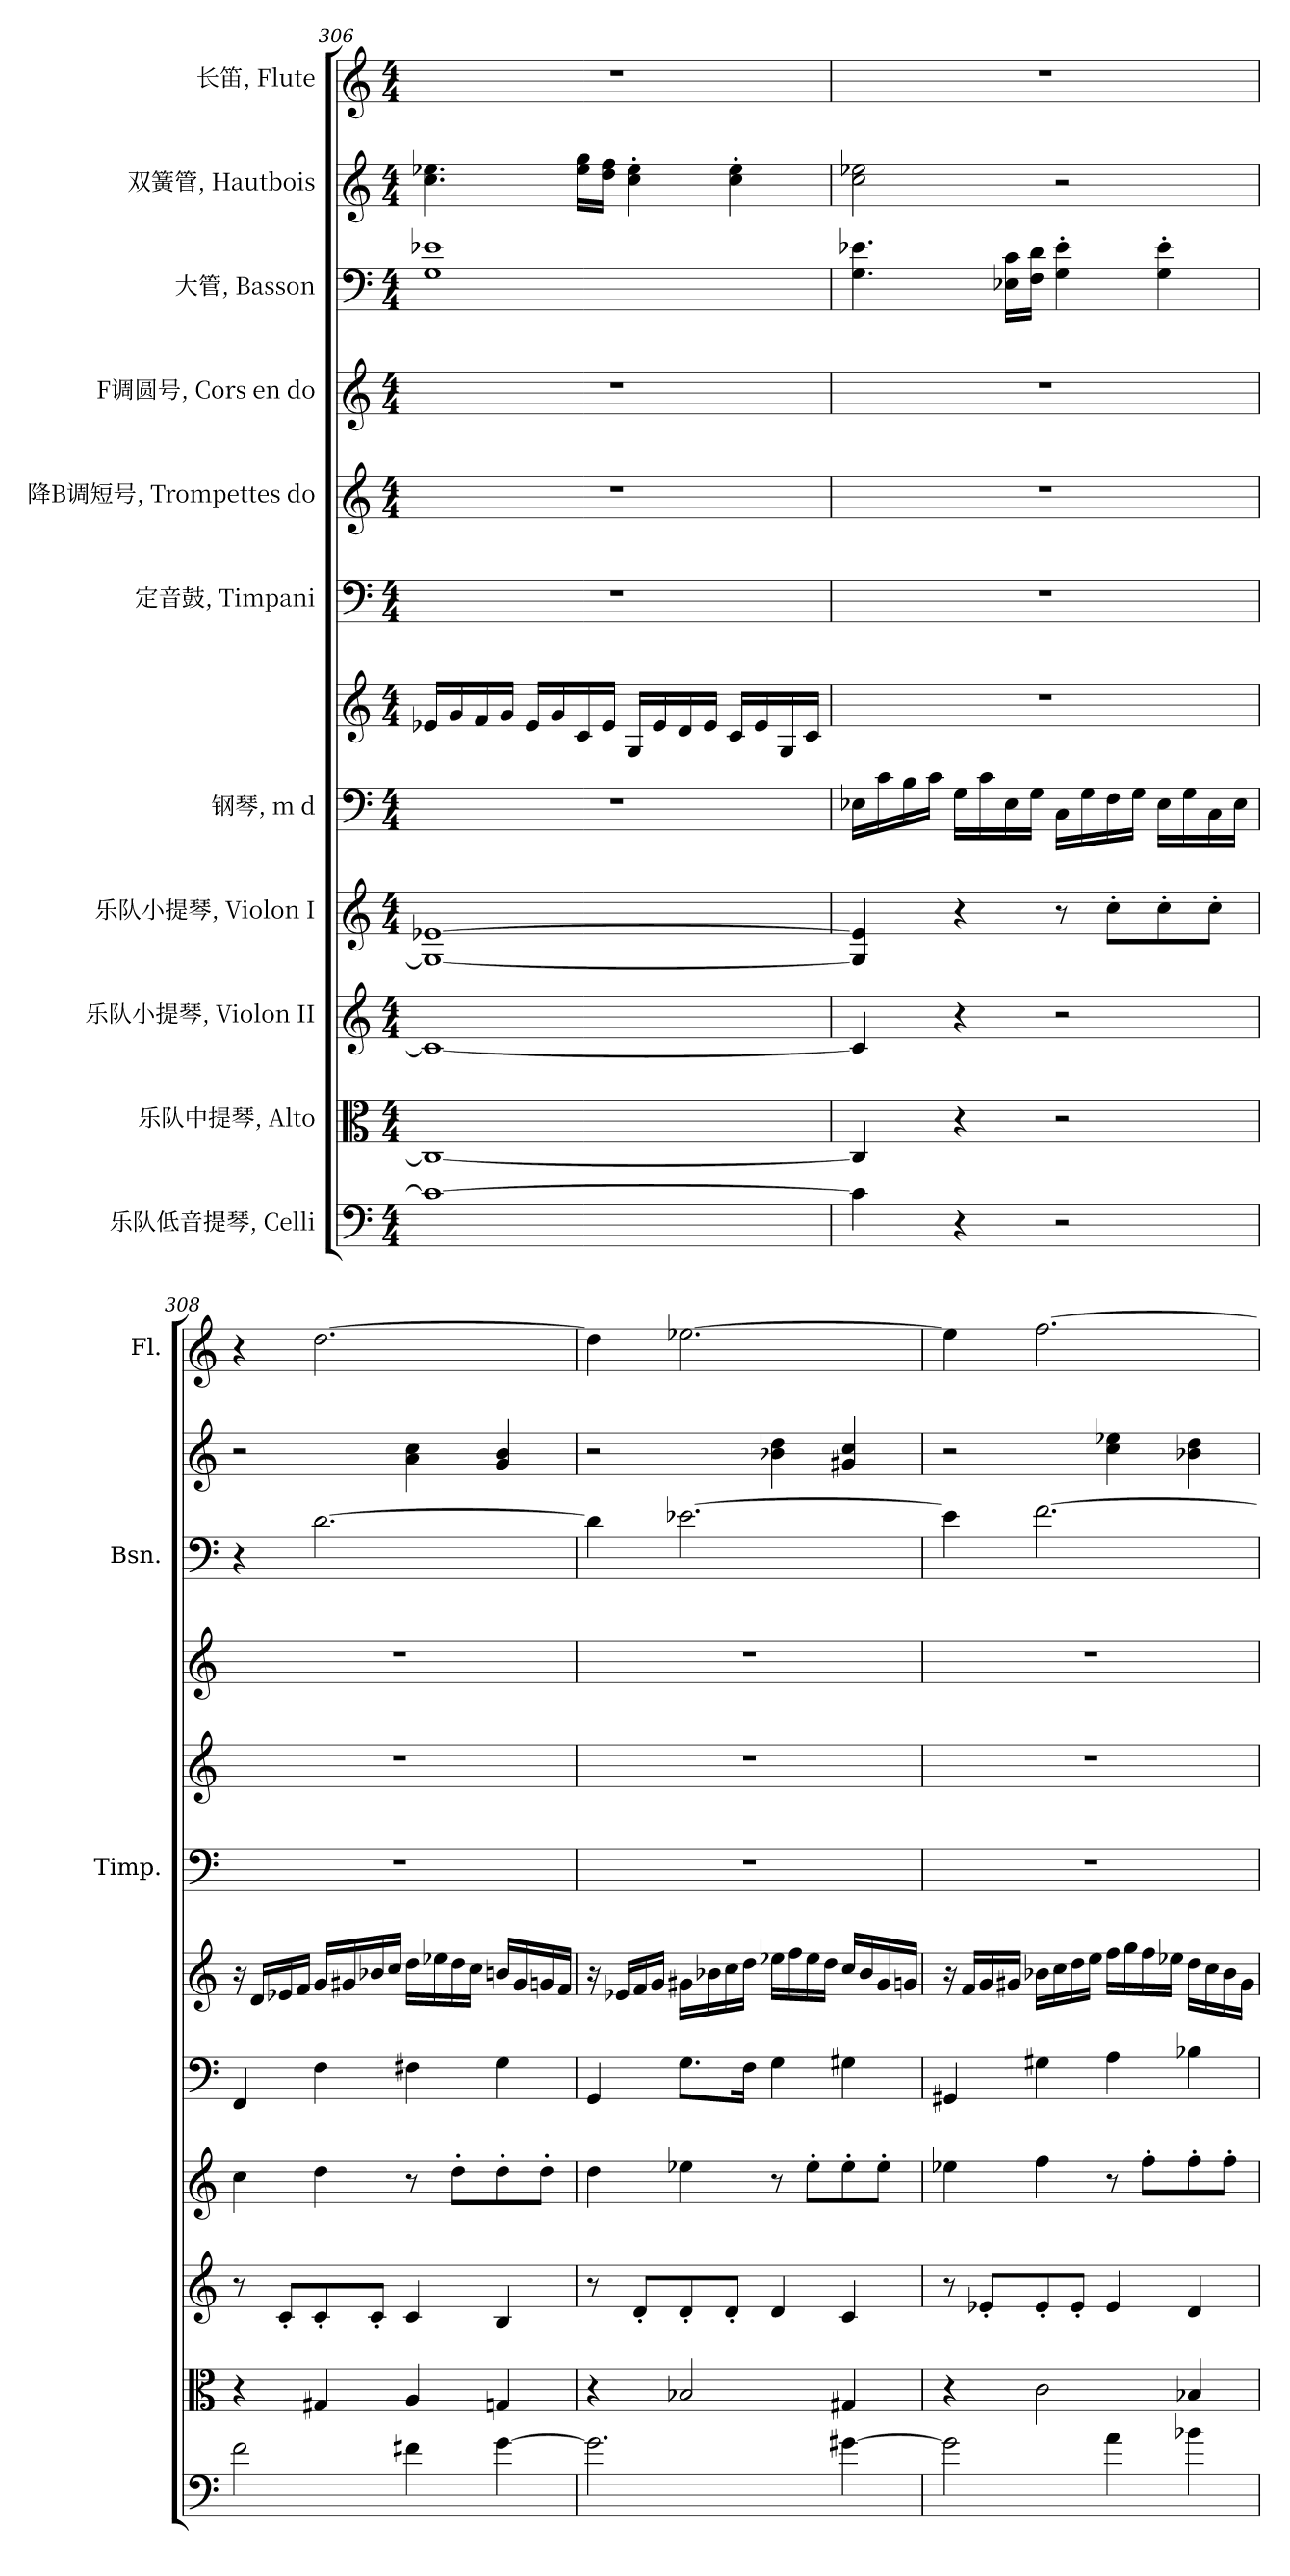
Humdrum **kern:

**kern	**kern	**kern	**kern	**kern	**kern	**kern	**kern	**kern	**kern	**kern	**kern
*part11	*part10	*part9	*part8	*part7	*part7	*part6	*part5	*part4	*part3	*part2	*part1
*staff12	*staff11	*staff10	*staff9	*staff8	*staff7	*staff6	*staff5	*staff4	*staff3	*staff2	*staff1
*I"乐队低音提琴, Celli	*I"乐队中提琴, Alto	*I"乐队小提琴, Violon II	*I"乐队小提琴, Violon I	*I"钢琴, m d	*	*I"定音鼓, Timpani	*I"降B调短号, Trompettes do	*I"F调圆号, Cors en do	*I"大管, Basson	*I"双簧管, Hautbois	*I"长笛, Flute
*	*	*	*	*	*	*I'Timp.	*	*	*I'Bsn.	*	*I'Fl.
*clefF4	*clefC3	*clefG2	*clefG2	*clefF4	*clefG2	*clefF4	*clefG2	*clefG2	*clefF4	*clefG2	*clefG2
*ITrd7c12	*	*	*	*	*	*	*ITrd1c2	*ITrd4c7	*	*	*
*k[]	*k[]	*k[]	*k[]	*k[]	*k[]	*k[]	*k[b-e-]	*k[b-]	*k[]	*k[]	*k[]
*M4/4	*M4/4	*M4/4	*M4/4	*M4/4	*M4/4	*M4/4	*M4/4	*M4/4	*M4/4	*M4/4	*M4/4
=306	=306	=306	=306	=306	=306	=306	=306	=306	=306	=306	=306
1C_	1C_	1c_	1G_ [1e-X	1r	16e-X/LL	1r	1r	1r	1G 1e-X	4.cc\ 4.ee-X\	1r
.	.	.	.	.	16g/	.	.	.	.	.	.
.	.	.	.	.	16f/	.	.	.	.	.	.
.	.	.	.	.	16g/JJ	.	.	.	.	.	.
.	.	.	.	.	16e-/LL	.	.	.	.	.	.
.	.	.	.	.	16g/	.	.	.	.	.	.
.	.	.	.	.	16c/	.	.	.	.	16ee-\ 16gg\LL	.
.	.	.	.	.	16e-/JJ	.	.	.	.	16dd\ 16ff\JJ	.
.	.	.	.	.	16G/LL	.	.	.	.	4cc\' 4ee-\'	.
.	.	.	.	.	16e-/	.	.	.	.	.	.
.	.	.	.	.	16d/	.	.	.	.	.	.
.	.	.	.	.	16e-/JJ	.	.	.	.	.	.
.	.	.	.	.	16c/LL	.	.	.	.	4cc\' 4ee-\'	.
.	.	.	.	.	16e-/	.	.	.	.	.	.
.	.	.	.	.	16G/	.	.	.	.	.	.
.	.	.	.	.	16c/JJ	.	.	.	.	.	.
!!LO:PB:g=z
=307	=307	=307	=307	=307	=307	=307	=307	=307	=307	=307	=307
4C\]	4C/]	4c/]	4G/] 4e-/]	16E-X\LL	1r	1r	1r	1r	4.G\ 4.e-X\	2cc\ 2ee-X\	1r
.	.	.	.	16c\	.	.	.	.	.	.	.
.	.	.	.	16B\	.	.	.	.	.	.	.
.	.	.	.	16c\JJ	.	.	.	.	.	.	.
4r	4r	4r	4r	16G\LL	.	.	.	.	.	.	.
.	.	.	.	16c\	.	.	.	.	.	.	.
.	.	.	.	16E-\	.	.	.	.	16E-X\ 16c\LL	.	.
.	.	.	.	16G\JJ	.	.	.	.	16F\ 16d\JJ	.	.
2r	2r	2r	8r	16C\LL	.	.	.	.	4G\' 4e-\'	2r	.
.	.	.	.	16G\	.	.	.	.	.	.	.
.	.	.	8cc'\L	16F\	.	.	.	.	.	.	.
.	.	.	.	16G\JJ	.	.	.	.	.	.	.
.	.	.	8cc'\	16E-\LL	.	.	.	.	4G\' 4e-\'	.	.
.	.	.	.	16G\	.	.	.	.	.	.	.
.	.	.	8cc'\J	16C\	.	.	.	.	.	.	.
.	.	.	.	16E-\JJ	.	.	.	.	.	.	.
=308	=308	=308	=308	=308	=308	=308	=308	=308	=308	=308	=308
2F\	4r	8r	4cc\	4FF/	16r	1r	1r	1r	4r	2r	4r
.	.	.	.	.	16d/LL	.	.	.	.	.	.
.	.	8c'/L	.	.	16e-X/	.	.	.	.	.	.
.	.	.	.	.	16f/JJ	.	.	.	.	.	.
.	4G#X/	8c'/	4dd\	4F\	16g/LL	.	.	.	[2.d\	.	[2.dd\
.	.	.	.	.	16g#X/	.	.	.	.	.	.
.	.	8c'/J	.	.	16b-X/	.	.	.	.	.	.
.	.	.	.	.	16cc/JJ	.	.	.	.	.	.
4F#X\	4A/	4c/	8r	4F#X\	16dd\LL	.	.	.	.	4a\ 4cc\	.
.	.	.	.	.	16ee-X\	.	.	.	.	.	.
.	.	.	8dd'\L	.	16dd\	.	.	.	.	.	.
.	.	.	.	.	16cc\JJ	.	.	.	.	.	.
[4G\	4Gn/	4B/	8dd'\	4G\	16bn/LL	.	.	.	.	4g/ 4b/	.
.	.	.	.	.	16g#/	.	.	.	.	.	.
.	.	.	8dd'\J	.	16gn/	.	.	.	.	.	.
.	.	.	.	.	16f/JJ	.	.	.	.	.	.
!!LO:PB:g=z
=309	=309	=309	=309	=309	=309	=309	=309	=309	=309	=309	=309
2.G\]	4r	8r	4dd\	4GG/	16r	1r	1r	1r	4d\]	2r	4dd\]
.	.	.	.	.	16e-X/LL	.	.	.	.	.	.
.	.	8d'/L	.	.	16f/	.	.	.	.	.	.
.	.	.	.	.	16g/JJ	.	.	.	.	.	.
.	2B-X/	8d'/	4ee-X\	8.G\L	16g#X\LL	.	.	.	[2.e-X\	.	[2.ee-X\
.	.	.	.	.	16b-X\	.	.	.	.	.	.
.	.	8d'/J	.	.	16cc\	.	.	.	.	.	.
.	.	.	.	16F\Jk	16dd\JJ	.	.	.	.	.	.
.	.	4d/	8r	4G\	16ee-X\LL	.	.	.	.	4b-X\ 4dd\	.
.	.	.	.	.	16ff\	.	.	.	.	.	.
.	.	.	8ee-'\L	.	16ee-\	.	.	.	.	.	.
.	.	.	.	.	16dd\JJ	.	.	.	.	.	.
[4G#X\	4G#X/	4c/	8ee-'\	4G#X\	16cc/LL	.	.	.	.	4g#X/ 4cc/	.
.	.	.	.	.	16b-/	.	.	.	.	.	.
.	.	.	8ee-'\J	.	16g#/	.	.	.	.	.	.
.	.	.	.	.	16gn/JJ	.	.	.	.	.	.
=310	=310	=310	=310	=310	=310	=310	=310	=310	=310	=310	=310
2G#\]	4r	8r	4ee-X\	4GG#X/	16r	1r	1r	1r	4e-\]	2r	4ee-\]
.	.	.	.	.	16f/LL	.	.	.	.	.	.
.	.	8e-X'/L	.	.	16g/	.	.	.	.	.	.
.	.	.	.	.	16g#X/JJ	.	.	.	.	.	.
.	2c\	8e-'/	4ff\	4G#X\	16b-X\LL	.	.	.	[2.f\	.	[2.ff\
.	.	.	.	.	16cc\	.	.	.	.	.	.
.	.	8e-'/J	.	.	16dd\	.	.	.	.	.	.
.	.	.	.	.	16ee\JJ	.	.	.	.	.	.
4A\	.	4e-/	8r	4A\	16ff\LL	.	.	.	.	4cc\ 4ee-X\	.
.	.	.	.	.	16gg\	.	.	.	.	.	.
.	.	.	8ff'\L	.	16ff\	.	.	.	.	.	.
.	.	.	.	.	16ee-X\JJ	.	.	.	.	.	.
4B-X\	4B-X/	4d/	8ff'\	4B-X\	16dd\LL	.	.	.	.	4b-X\ 4dd\	.
.	.	.	.	.	16cc\	.	.	.	.	.	.
.	.	.	8ff'\J	.	16b-\	.	.	.	.	.	.
.	.	.	.	.	16g#\JJ	.	.	.	.	.	.
=	=	=	=	=	=	=	=	=	=	=	=
*-	*-	*-	*-	*-	*-	*-	*-	*-	*-	*-	*-
